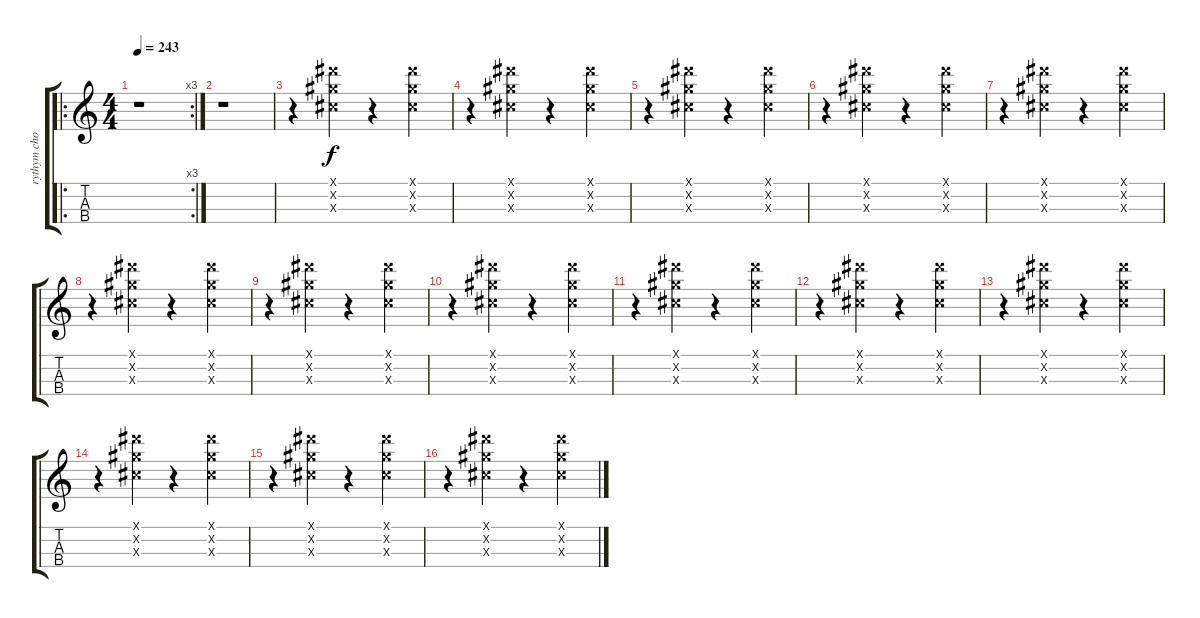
\track ("rythym chop-mandolin" "rythym cho") {instrument banjo}
\staff {score tabs}
\tuning (E5 A4 D4 G3) {hide}
\displaytranspose 12
\ro
\rc 3
\ts (4 4)
\tempo 243
\clef g2
\ks c
r.1{dy f instrument banjo} |
r.1 |
r.4 (-1.1{x} -1.2{x} -1.3{x}).4 r.4 (-1.1{x} -1.2{x} -1.3{x}).4 |
r.4 (-1.1{x} -1.2{x} -1.3{x}).4 r.4 (-1.1{x} -1.2{x} -1.3{x}).4 |
r.4 (-1.1{x} -1.2{x} -1.3{x}).4 r.4 (-1.1{x} -1.2{x} -1.3{x}).4 |
r.4 (-1.1{x} -1.2{x} -1.3{x}).4 r.4 (-1.1{x} -1.2{x} -1.3{x}).4 |
r.4 (-1.1{x} -1.2{x} -1.3{x}).4 r.4 (-1.1{x} -1.2{x} -1.3{x}).4 |
r.4 (-1.1{x} -1.2{x} -1.3{x}).4 r.4 (-1.1{x} -1.2{x} -1.3{x}).4 |
r.4 (-1.1{x} -1.2{x} -1.3{x}).4 r.4 (-1.1{x} -1.2{x} -1.3{x}).4 |
r.4 (-1.1{x} -1.2{x} -1.3{x}).4 r.4 (-1.1{x} -1.2{x} -1.3{x}).4 |
r.4 (-1.1{x} -1.2{x} -1.3{x}).4 r.4 (-1.1{x} -1.2{x} -1.3{x}).4 |
r.4 (-1.1{x} -1.2{x} -1.3{x}).4 r.4 (-1.1{x} -1.2{x} -1.3{x}).4 |
r.4 (-1.1{x} -1.2{x} -1.3{x}).4 r.4 (-1.1{x} -1.2{x} -1.3{x}).4 |
r.4 (-1.1{x} -1.2{x} -1.3{x}).4 r.4 (-1.1{x} -1.2{x} -1.3{x}).4 |
r.4 (-1.1{x} -1.2{x} -1.3{x}).4 r.4 (-1.1{x} -1.2{x} -1.3{x}).4 |
r.4 (-1.1{x} -1.2{x} -1.3{x}).4 r.4 (-1.1{x} -1.2{x} -1.3{x}).4
